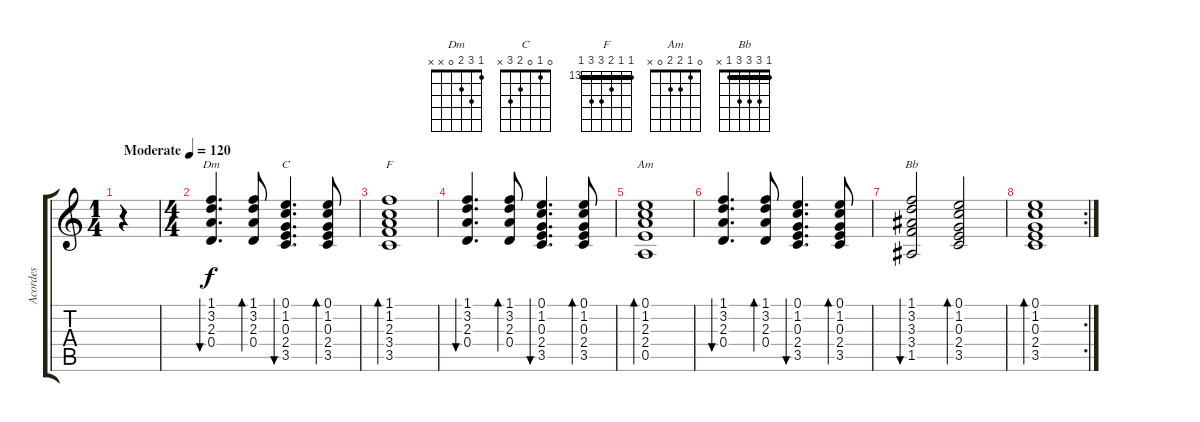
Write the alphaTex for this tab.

\track ("Acordes" "Acordes") {instrument acousticguitarsteel}
\staff {score tabs}
\tuning (E4 B3 G3 D3 A2 E2) {hide}
\chord ("Dm" 1 3 2 0 x x)
\chord ("C" 0 1 0 2 3 x)
\chord ("F" 13 13 14 15 15 13) {firstfret 13 barre 13}
\chord ("Am" 0 1 2 2 0 x)
\chord ("Bb" 1 3 3 3 1 x) {barre 1}
\ts (1 4)
\tempo (120 "Moderate")
\clef g2
\ks c
r.4{dy f instrument acousticguitarsteel} |
\ts (4 4)
(1.1 3.2 2.3 0.4).4{d bu 60 ch "Dm"} (1.1 3.2 2.3 0.4).8{bd 60} (0.1 1.2 0.3 2.4 3.5).4{d bu 60 ch "C"} (0.1 1.2 0.3 2.4 3.5).8{bd 60} |
(1.1 1.2 2.3 3.4 3.5).1{bd 240 ch "F"} |
(1.1 3.2 2.3 0.4).4{d bu 60} (1.1 3.2 2.3 0.4).8{bd 60} (0.1 1.2 0.3 2.4 3.5).4{d bu 60} (0.1 1.2 0.3 2.4 3.5).8{bd 60} |
(0.1 1.2 2.3 2.4 0.5).1{bd 240 ch "Am"} |
(1.1 3.2 2.3 0.4).4{d bu 60} (1.1 3.2 2.3 0.4).8{bd 60} (0.1 1.2 0.3 2.4 3.5).4{d bu 60} (0.1 1.2 0.3 2.4 3.5).8{bd 60} |
(1.1 3.2 3.3 3.4 1.5).2{bu 60 ch "Bb"} (0.1 1.2 0.3 2.4 3.5).2{bd 60} |
\rc 2
(0.1 1.2 0.3 2.4 3.5).1{bd 240}
